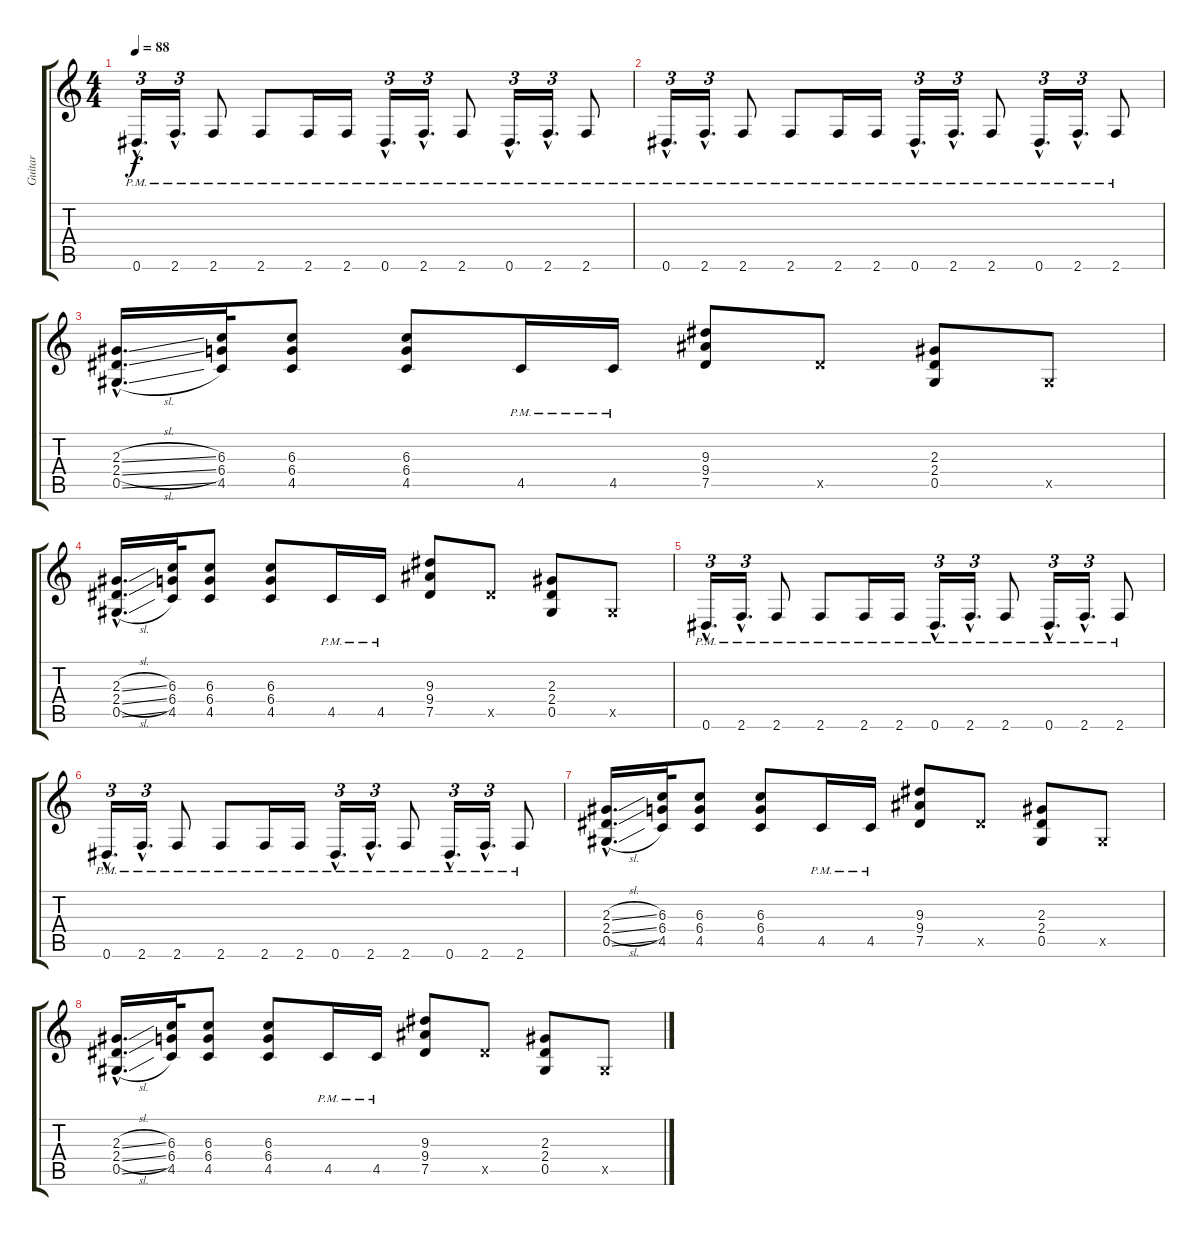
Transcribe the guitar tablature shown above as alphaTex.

\track ("Guitar" "Guitar") {instrument distortionguitar}
\staff {score tabs}
\tuning (Eb4 Bb3 Gb3 Db3 Ab2 Eb2) {hide}
\ts (4 4)
\tempo 88
\clef g2
\ks c
0.6{hac pm}.16{d tu (3 2) dy f} 2.6{hac pm}.16{d tu (3 2)} 2.6{pm}.8 2.6{pm}.8 2.6{pm}.16 2.6{pm}.16 0.6{hac pm}.16{d tu (3 2)} 2.6{hac pm}.16{d tu (3 2)} 2.6{pm}.8 0.6{hac pm}.16{d tu (3 2)} 2.6{hac pm}.16{d tu (3 2)} 2.6{pm}.8 |
0.6{hac pm}.16{d tu (3 2)} 2.6{hac pm}.16{d tu (3 2)} 2.6{pm}.8 2.6{pm}.8 2.6{pm}.16 2.6{pm}.16 0.6{hac pm}.16{d tu (3 2)} 2.6{hac pm}.16{d tu (3 2)} 2.6{pm}.8 0.6{hac pm}.16{d tu (3 2)} 2.6{hac pm}.16{d tu (3 2)} 2.6{pm}.8 |
(2.3{sl hac} 2.4{sl hac} 0.5{sl hac}).16{d} (6.3 6.4 4.5).32 (6.3 6.4 4.5).8 (6.3 6.4 4.5).8 4.5{pm}.16 4.5{pm}.16 (9.3 9.4 7.5).8 7.5{x}.8 (2.3 2.4 0.5).8 0.5{x}.8 |
(2.3{sl hac} 2.4{sl hac} 0.5{sl hac}).16{d} (6.3 6.4 4.5).32 (6.3 6.4 4.5).8 (6.3 6.4 4.5).8 4.5{pm}.16 4.5{pm}.16 (9.3 9.4 7.5).8 7.5{x}.8 (2.3 2.4 0.5).8 0.5{x}.8 |
0.6{hac pm}.16{d tu (3 2)} 2.6{hac pm}.16{d tu (3 2)} 2.6{pm}.8 2.6{pm}.8 2.6{pm}.16 2.6{pm}.16 0.6{hac pm}.16{d tu (3 2)} 2.6{hac pm}.16{d tu (3 2)} 2.6{pm}.8 0.6{hac pm}.16{d tu (3 2)} 2.6{hac pm}.16{d tu (3 2)} 2.6{pm}.8 |
0.6{hac pm}.16{d tu (3 2)} 2.6{hac pm}.16{d tu (3 2)} 2.6{pm}.8 2.6{pm}.8 2.6{pm}.16 2.6{pm}.16 0.6{hac pm}.16{d tu (3 2)} 2.6{hac pm}.16{d tu (3 2)} 2.6{pm}.8 0.6{hac pm}.16{d tu (3 2)} 2.6{hac pm}.16{d tu (3 2)} 2.6{pm}.8 |
(2.3{sl hac} 2.4{sl hac} 0.5{sl hac}).16{d} (6.3 6.4 4.5).32 (6.3 6.4 4.5).8 (6.3 6.4 4.5).8 4.5{pm}.16 4.5{pm}.16 (9.3 9.4 7.5).8 7.5{x}.8 (2.3 2.4 0.5).8 0.5{x}.8 |
(2.3{sl hac} 2.4{sl hac} 0.5{sl hac}).16{d} (6.3 6.4 4.5).32 (6.3 6.4 4.5).8 (6.3 6.4 4.5).8 4.5{pm}.16 4.5{pm}.16 (9.3 9.4 7.5).8 7.5{x}.8 (2.3 2.4 0.5).8 0.5{x}.8
